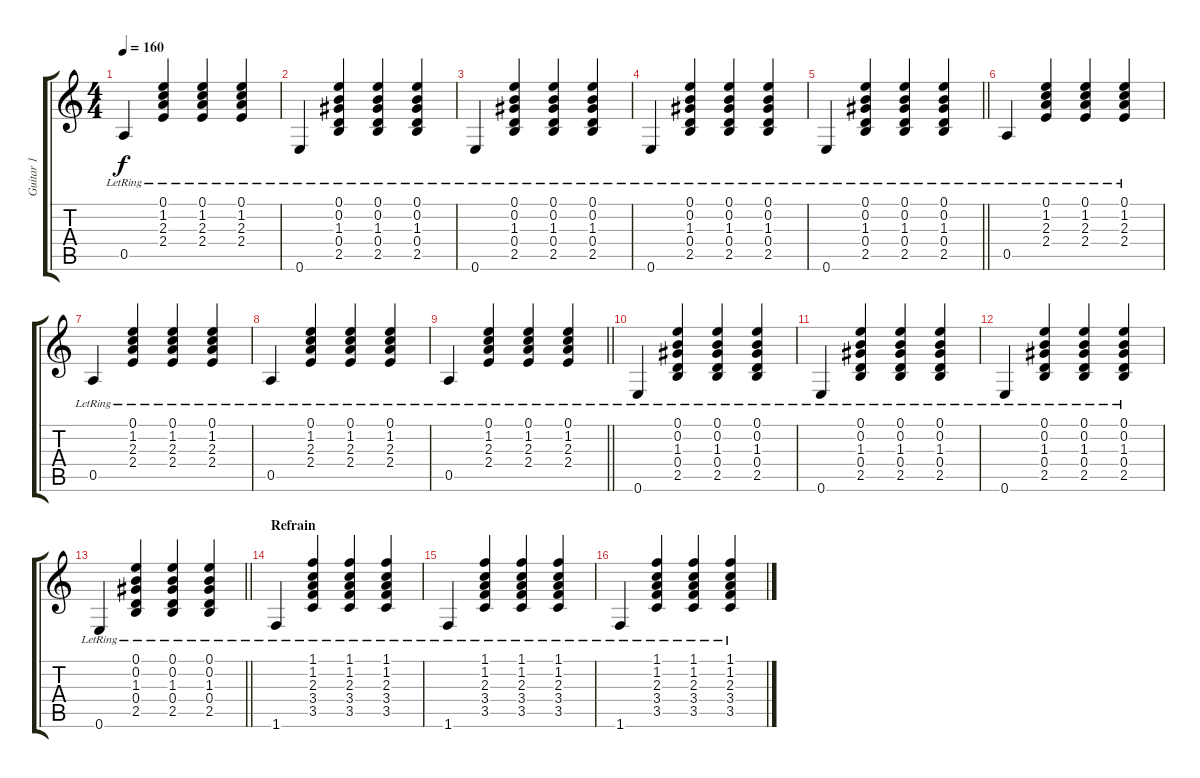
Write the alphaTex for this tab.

\track ("Guitar 1" "Guitar 1") {instrument acousticguitarsteel}
\staff {score tabs}
\tuning (E4 B3 G3 D3 A2 E2) {hide}
\ts (4 4)
\tempo 160
\clef g2
\ks c
0.5{lr}.4{dy f} (0.1{lr} 1.2{lr} 2.3{lr} 2.4{lr}).4 (0.1{lr} 1.2{lr} 2.3{lr} 2.4{lr}).4 (0.1{lr} 1.2{lr} 2.3{lr} 2.4{lr}).4 |
0.6{lr}.4 (0.1{lr} 0.2{lr} 1.3{lr} 0.4{lr} 2.5{lr}).4 (0.1{lr} 0.2{lr} 1.3{lr} 0.4{lr} 2.5{lr}).4 (0.1{lr} 0.2{lr} 1.3{lr} 0.4{lr} 2.5{lr}).4 |
0.6{lr}.4 (0.1{lr} 0.2{lr} 1.3{lr} 0.4{lr} 2.5{lr}).4 (0.1{lr} 0.2{lr} 1.3{lr} 0.4{lr} 2.5{lr}).4 (0.1{lr} 0.2{lr} 1.3{lr} 0.4{lr} 2.5{lr}).4 |
0.6{lr}.4 (0.1{lr} 0.2{lr} 1.3{lr} 0.4{lr} 2.5{lr}).4 (0.1{lr} 0.2{lr} 1.3{lr} 0.4{lr} 2.5{lr}).4 (0.1{lr} 0.2{lr} 1.3{lr} 0.4{lr} 2.5{lr}).4 |
\barLineRight lightlight
0.6{lr}.4 (0.1{lr} 0.2{lr} 1.3{lr} 0.4{lr} 2.5{lr}).4 (0.1{lr} 0.2{lr} 1.3{lr} 0.4{lr} 2.5{lr}).4 (0.1{lr} 0.2{lr} 1.3{lr} 0.4{lr} 2.5{lr}).4 |
0.5{lr}.4 (0.1{lr} 1.2{lr} 2.3{lr} 2.4{lr}).4 (0.1{lr} 1.2{lr} 2.3{lr} 2.4{lr}).4 (0.1{lr} 1.2{lr} 2.3{lr} 2.4{lr}).4 |
0.5{lr}.4 (0.1{lr} 1.2{lr} 2.3{lr} 2.4{lr}).4 (0.1{lr} 1.2{lr} 2.3{lr} 2.4{lr}).4 (0.1{lr} 1.2{lr} 2.3{lr} 2.4{lr}).4 |
0.5{lr}.4 (0.1{lr} 1.2{lr} 2.3{lr} 2.4{lr}).4 (0.1{lr} 1.2{lr} 2.3{lr} 2.4{lr}).4 (0.1{lr} 1.2{lr} 2.3{lr} 2.4{lr}).4 |
\barLineRight lightlight
0.5{lr}.4 (0.1{lr} 1.2{lr} 2.3{lr} 2.4{lr}).4 (0.1{lr} 1.2{lr} 2.3{lr} 2.4{lr}).4 (0.1{lr} 1.2{lr} 2.3{lr} 2.4{lr}).4 |
\section ("" "")
0.6{lr}.4 (0.1{lr} 0.2{lr} 1.3{lr} 0.4{lr} 2.5{lr}).4 (0.1{lr} 0.2{lr} 1.3{lr} 0.4{lr} 2.5{lr}).4 (0.1{lr} 0.2{lr} 1.3{lr} 0.4{lr} 2.5{lr}).4 |
0.6{lr}.4 (0.1{lr} 0.2{lr} 1.3{lr} 0.4{lr} 2.5{lr}).4 (0.1{lr} 0.2{lr} 1.3{lr} 0.4{lr} 2.5{lr}).4 (0.1{lr} 0.2{lr} 1.3{lr} 0.4{lr} 2.5{lr}).4 |
0.6{lr}.4 (0.1{lr} 0.2{lr} 1.3{lr} 0.4{lr} 2.5{lr}).4 (0.1{lr} 0.2{lr} 1.3{lr} 0.4{lr} 2.5{lr}).4 (0.1{lr} 0.2{lr} 1.3{lr} 0.4{lr} 2.5{lr}).4 |
\barLineRight lightlight
0.6{lr}.4 (0.1{lr} 0.2{lr} 1.3{lr} 0.4{lr} 2.5{lr}).4 (0.1{lr} 0.2{lr} 1.3{lr} 0.4{lr} 2.5{lr}).4 (0.1{lr} 0.2{lr} 1.3{lr} 0.4{lr} 2.5{lr}).4 |
\section ("" "Refrain")
1.6{lr}.4 (1.1{lr} 1.2{lr} 2.3{lr} 3.4{lr} 3.5{lr}).4 (1.1{lr} 1.2{lr} 2.3{lr} 3.4{lr} 3.5{lr}).4 (1.1{lr} 1.2{lr} 2.3{lr} 3.4{lr} 3.5{lr}).4 |
1.6{lr}.4 (1.1{lr} 1.2{lr} 2.3{lr} 3.4{lr} 3.5{lr}).4 (1.1{lr} 1.2{lr} 2.3{lr} 3.4{lr} 3.5{lr}).4 (1.1{lr} 1.2{lr} 2.3{lr} 3.4{lr} 3.5{lr}).4 |
1.6{lr}.4 (1.1{lr} 1.2{lr} 2.3{lr} 3.4{lr} 3.5{lr}).4 (1.1{lr} 1.2{lr} 2.3{lr} 3.4{lr} 3.5{lr}).4 (1.1{lr} 1.2{lr} 2.3{lr} 3.4{lr} 3.5{lr}).4
